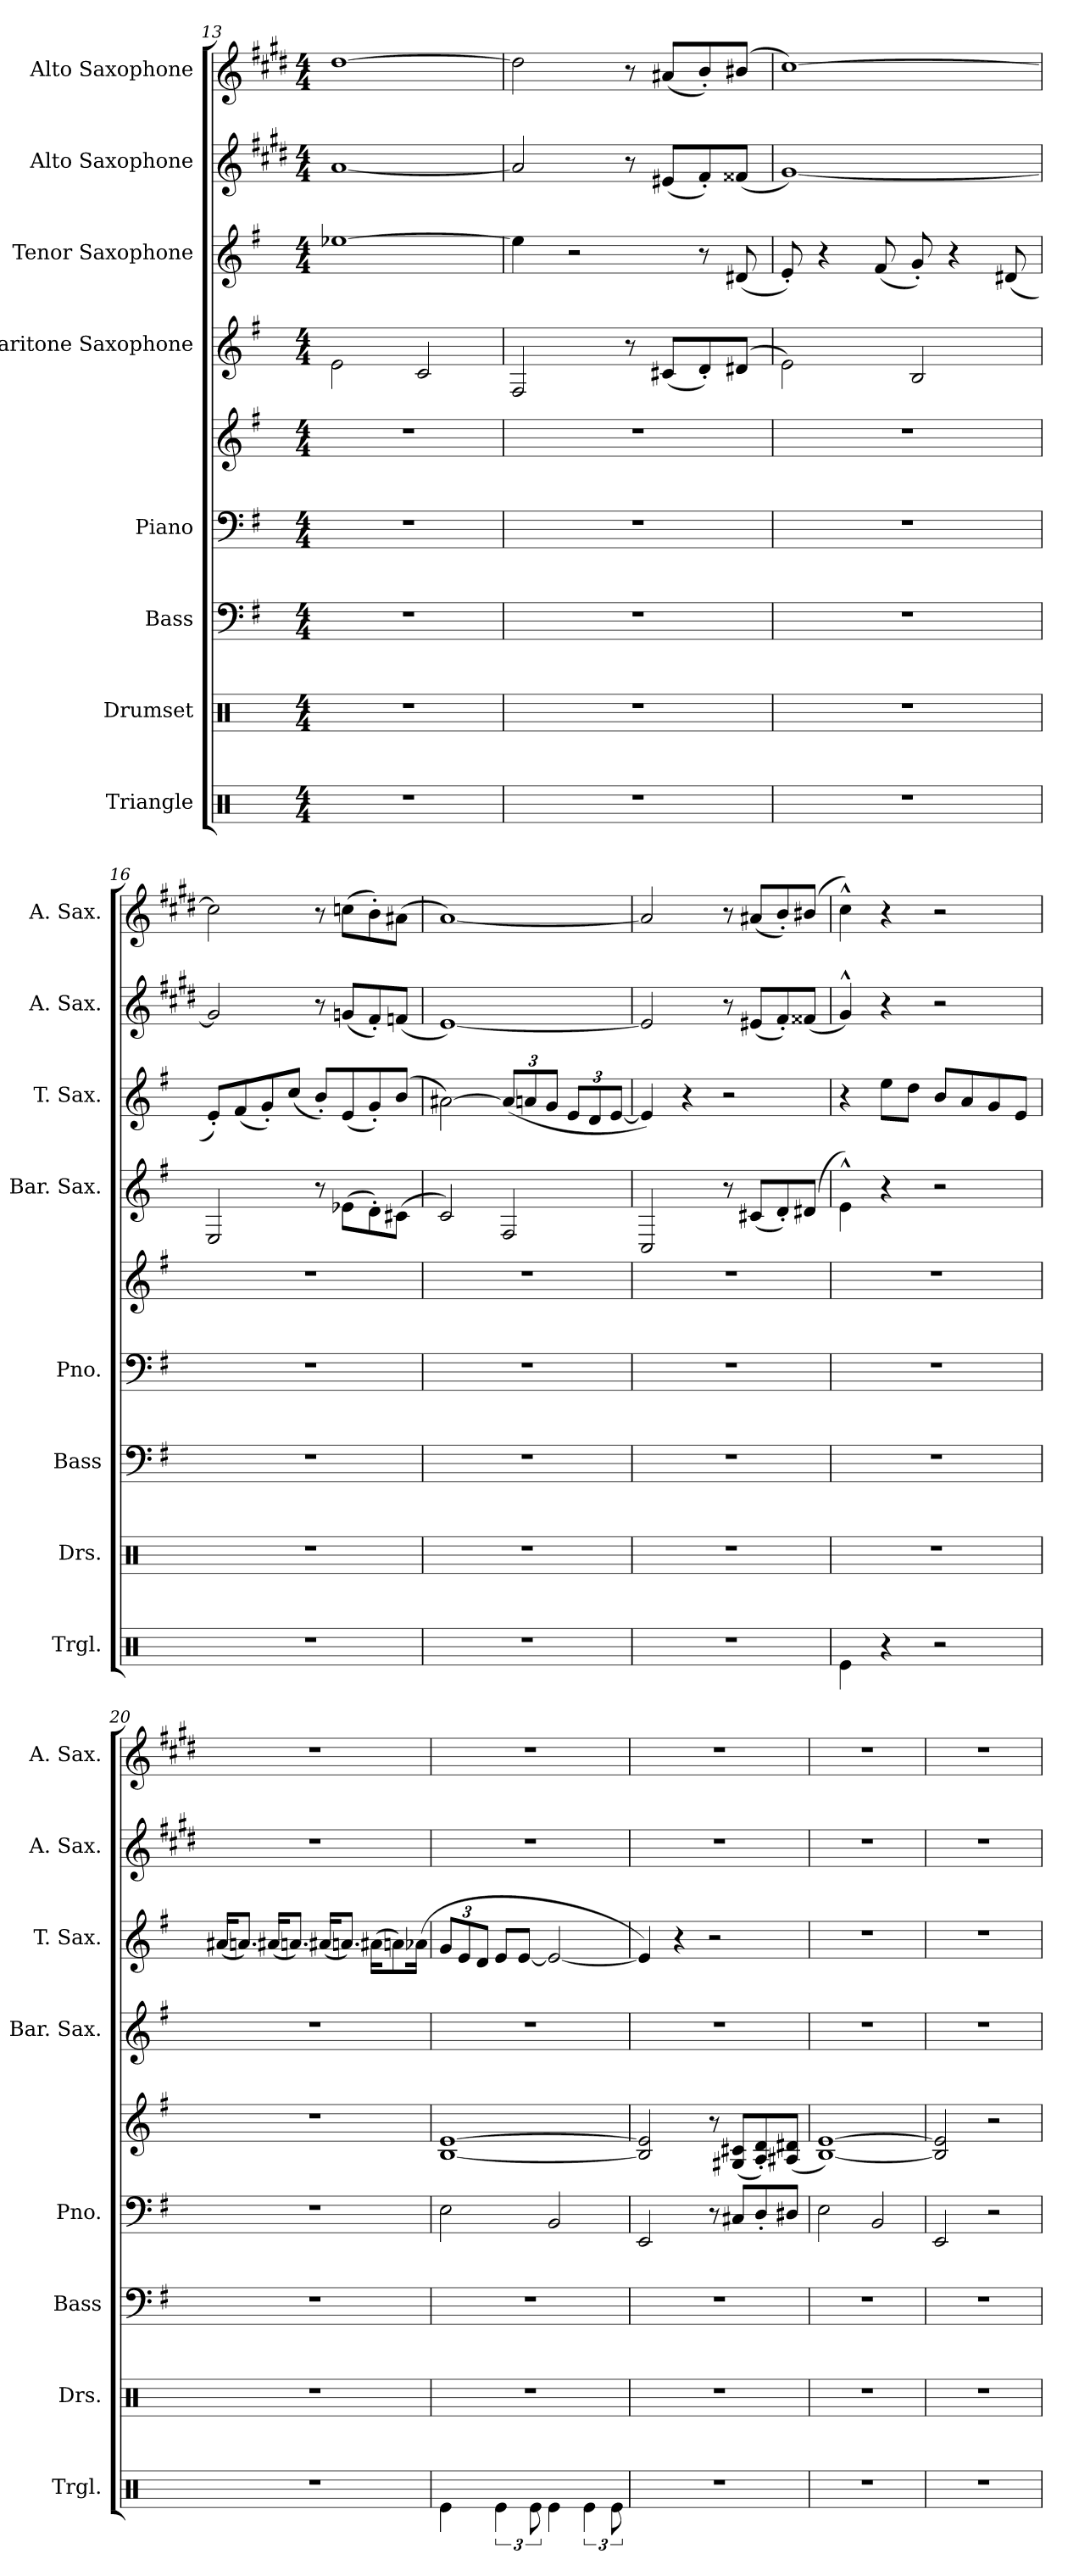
**kern	**kern	**kern	**kern	**kern	**kern	**kern	**kern	**kern
*part8	*part7	*part6	*part5	*part5	*part4	*part3	*part2	*part1
*staff9	*staff8	*staff7	*staff6	*staff5	*staff4	*staff3	*staff2	*staff1
*I"Triangle	*I"Drumset	*I"Bass	*I"Piano	*	*I"Baritone Saxophone	*I"Tenor Saxophone	*I"Alto Saxophone	*I"Alto Saxophone
*I'Trgl.	*I'Drs.	*I'Bass	*I'Pno.	*	*I'Bar. Sax.	*I'T. Sax.	*I'A. Sax.	*I'A. Sax.
*clefX	*clefX	*clefF4	*clefF4	*clefG2	*clefG2	*clefG2	*clefG2	*clefG2
*	*	*ITrd7c12	*	*	*ITrd12c21	*ITrd8c14	*ITrd5c9	*ITrd5c9
*k[]	*k[]	*k[f#]	*k[f#]	*k[f#]	*k[f#]	*k[f#]	*k[f#]	*k[f#]
*M4/4	*M4/4	*M4/4	*M4/4	*M4/4	*M4/4	*M4/4	*M4/4	*M4/4
=13	=13	=13	=13	=13	=13	=13	=13	=13
1r	1r	1r	1r	1r	2E\	[1e-X	[1c	[1f#
.	.	.	.	.	2C/	.	.	.
=14	=14	=14	=14	=14	=14	=14	=14	=14
1r	1r	1r	1r	1r	2FF#/	4e-\]	2c/]	2f#\]
.	.	.	.	.	.	2r	.	.
.	.	.	.	.	8r	.	8r	8r
.	.	.	.	.	(8C#X/L	.	(8G#X/L	(8c#X/L
.	.	.	.	.	8D'/)	8r	8A'/)	8d'/)
.	.	.	.	.	(8D#X/J	(8D#X/	(8A#X/J	(8d#X/J
!!LO:PB:g=z
=15	=15	=15	=15	=15	=15	=15	=15	=15
1r	1r	1r	1r	1r	2E\)	8E'/)	[1B)	[1e)
.	.	.	.	.	.	4r	.	.
.	.	.	.	.	.	(8F#/	.	.
.	.	.	.	.	2BB/	8G'/)	.	.
.	.	.	.	.	.	4r	.	.
.	.	.	.	.	.	(8D#X/	.	.
=16	=16	=16	=16	=16	=16	=16	=16	=16
1r	1r	1r	1r	1r	2EE/	8E'/L)	2B/]	2e\]
.	.	.	.	.	.	(8F#/	.	.
.	.	.	.	.	.	8G'/)	.	.
.	.	.	.	.	.	(8c/J	.	.
.	.	.	.	.	8r	8B'/L)	8r	8r
.	.	.	.	.	(8E-X\L	(8E/	(8B-X/L	(8e-X\L
.	.	.	.	.	8D'\)	8G'/)	8A'/)	8d'\)
.	.	.	.	.	(8C#X\J	(8B/J	(8A-X/J	(8c#X\J
=17	=17	=17	=17	=17	=17	=17	=17	=17
1r	1r	1r	1r	1r	2C/)	[2A#X\)	[1G)	[1c)
*	*	*	*	*	*	*Xbrackettup	*	*
.	.	.	.	.	2FF#/	(12A#/L]	.	.
.	.	.	.	.	.	12An/	.	.
.	.	.	.	.	.	12G/J	.	.
.	.	.	.	.	.	12E/L	.	.
.	.	.	.	.	.	12D/	.	.
.	.	.	.	.	.	[12E/J	.	.
=18	=18	=18	=18	=18	=18	=18	=18	=18
1r	1r	1r	1r	1r	2CC/	4E/])	2G/]	2c/]
.	.	.	.	.	.	4r	.	.
.	.	.	.	.	8r	2r	8r	8r
.	.	.	.	.	(8C#X/L	.	(8G#X/L	(8c#X/L
.	.	.	.	.	8D'/)	.	8A'/)	8d'/)
.	.	.	.	.	(8D#X/J	.	(8A#X/J	(8d#X/J
!!LO:PB:g=z
=19	=19	=19	=19	=19	=19	=19	=19	=19
4Re\	1r	1r	1r	1r	4E^^\)	4r	4B^^/)	4e^^\)
4r	.	.	.	.	4r	8e\L	4r	4r
.	.	.	.	.	.	8d\J	.	.
2r	.	.	.	.	2r	8B/L	2r	2r
.	.	.	.	.	.	8A/	.	.
.	.	.	.	.	.	8G/	.	.
.	.	.	.	.	.	8E/J	.	.
=20	=20	=20	=20	=20	=20	=20	=20	=20
1r	1r	1r	1r	1r	1r	(16A#X/KL	1r	1r
.	.	.	.	.	.	8.An/J)	.	.
.	.	.	.	.	.	(16A#X/KL	.	.
.	.	.	.	.	.	8.An/J)	.	.
.	.	.	.	.	.	(16A#X/KL	.	.
.	.	.	.	.	.	8.An/J)	.	.
.	.	.	.	.	.	(16A#X\KL	.	.
.	.	.	.	.	.	8An\)	.	.
.	.	.	.	.	.	(16A-X\Jk	.	.
=21	=21	=21	=21	=21	=21	=21	=21	=21
4Re\	1r	1r	2E\	[1B [1e	1r	12G/L	1r	1r
.	.	.	.	.	.	12E/	.	.
.	.	.	.	.	.	12D/J	.	.
6Re\	.	.	.	.	.	8E/L	.	.
.	.	.	.	.	.	[8E/J	.	.
12Re\	.	.	.	.	.	.	.	.
4Re\	.	.	2BB/	.	.	2E/_	.	.
6Re\	.	.	.	.	.	.	.	.
12Re\	.	.	.	.	.	.	.	.
!!LO:PB:g=z
=22	=22	=22	=22	=22	=22	=22	=22	=22
1r	1r	1r	2EE/	2B/] 2e/]	1r	4E/])	1r	1r
.	.	.	.	.	.	4r	.	.
.	.	.	8r	8r	.	2r	.	.
.	.	.	8C#X/L	(8G#X/ 8c#X/L	.	.	.	.
.	.	.	8D'/	8A/' 8d/')	.	.	.	.
.	.	.	8D#X/J	(8A#X/ 8d#X/J	.	.	.	.
=23	=23	=23	=23	=23	=23	=23	=23	=23
1r	1r	1r	2E\	[1B [1e)	1r	1r	1r	1r
.	.	.	2BB/	.	.	.	.	.
=24	=24	=24	=24	=24	=24	=24	=24	=24
1r	1r	1r	2EE/	2B/] 2e/]	1r	1r	1r	1r
.	.	.	2r	2r	.	.	.	.
=	=	=	=	=	=	=	=	=
*-	*-	*-	*-	*-	*-	*-	*-	*-
